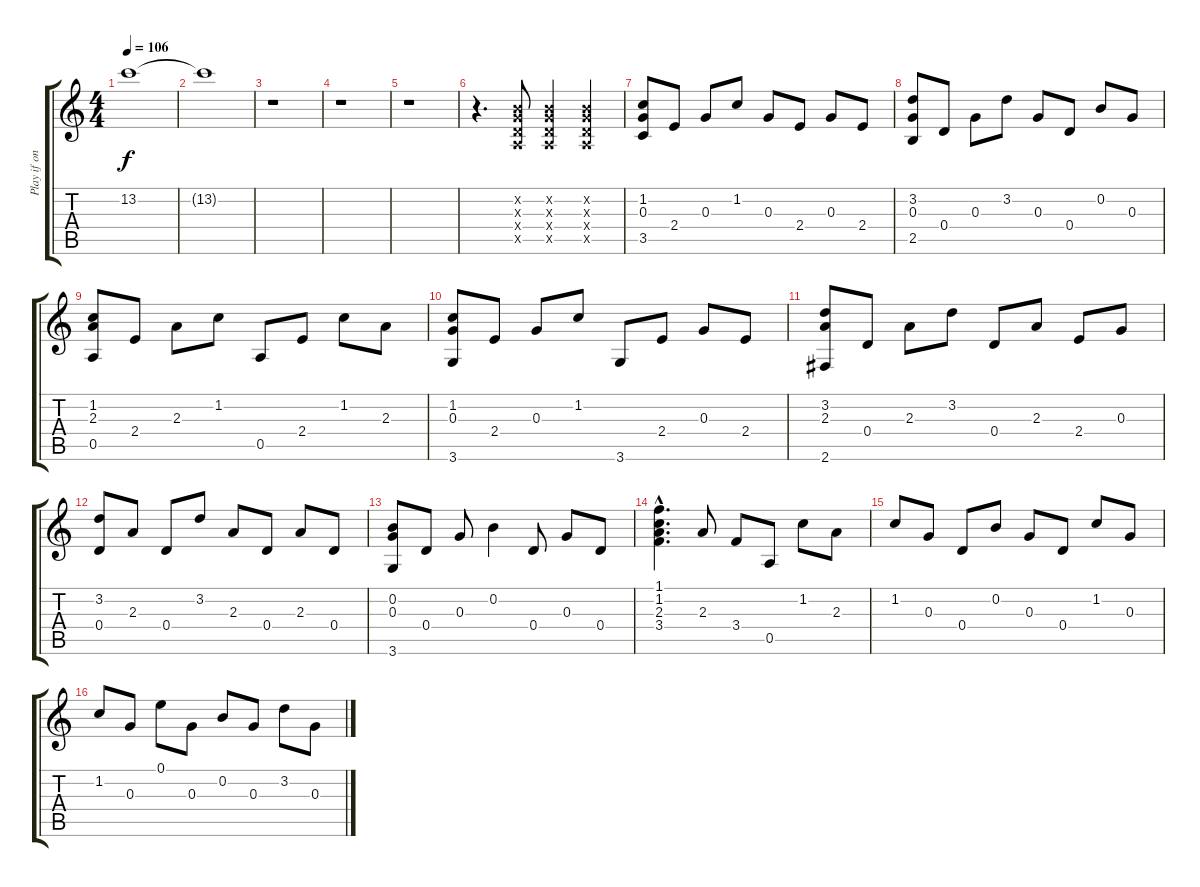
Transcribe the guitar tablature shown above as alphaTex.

\track ("Play if only one Guitar" "Play if on") {instrument electricguitarjazz}
\staff {score tabs}
\tuning (E4 B3 G3 D3 A2 E2) {hide}
\ts (4 4)
\tempo 106
\clef g2
\ks c
13.2{t}.1{dy f} |
13.2{t}.1 |
r.1 |
r.1 |
r.1 |
r.4{d} (0.2{x} 0.3{x} 0.4{x} 0.5{x}).8 (0.2{x} 0.3{x} 0.4{x} 0.5{x}).4 (0.2{x} 0.3{x} 0.4{x} 0.5{x}).4 |
(1.2 0.3 3.5).8 2.4.8 0.3.8 1.2.8 0.3.8 2.4.8 0.3.8 2.4.8 |
(3.2 0.3 2.5).8 0.4.8 0.3.8 3.2.8 0.3.8 0.4.8 0.2.8 0.3.8 |
(1.2 2.3 0.5).8 2.4.8 2.3.8 1.2.8 0.5.8 2.4.8 1.2.8 2.3.8 |
(1.2 0.3 3.6).8 2.4.8 0.3.8 1.2.8 3.6.8 2.4.8 0.3.8 2.4.8 |
(3.2 2.3 2.6).8 0.4.8 2.3.8 3.2.8 0.4.8 2.3.8 2.4.8 0.3.8 |
(3.2 0.4).8 2.3.8 0.4.8 3.2.8 2.3.8 0.4.8 2.3.8 0.4.8 |
(0.2 0.3 3.6).8 0.4.8 0.3.8 0.2.4 0.4.8 0.3.8 0.4.8 |
(1.1{hac} 1.2{hac} 2.3{hac} 3.4{hac}).4{d} 2.3.8 3.4.8 0.5.8 1.2.8 2.3.8 |
1.2.8 0.3.8 0.4.8 0.2.8 0.3.8 0.4.8 1.2.8 0.3.8 |
1.2.8 0.3.8 0.1.8 0.3.8 0.2.8 0.3.8 3.2.8 0.3.8
